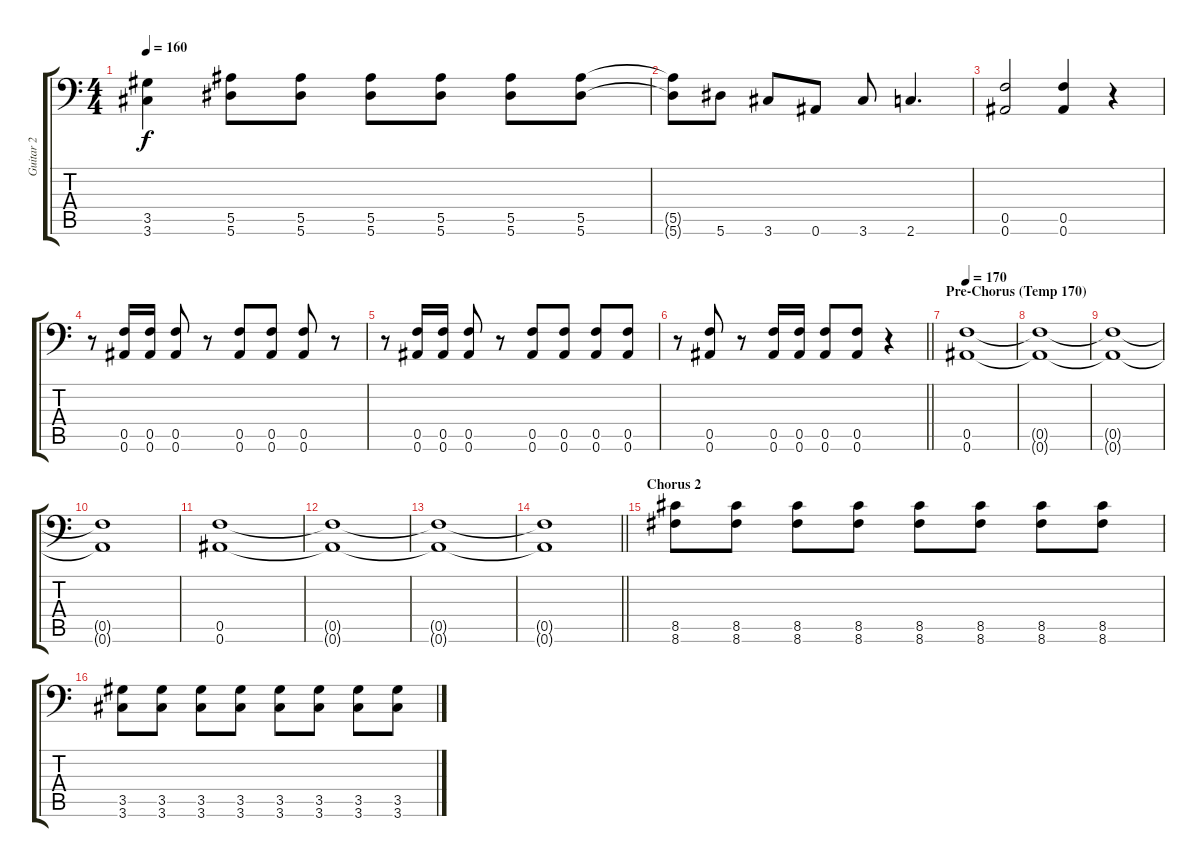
\track ("Guitar 2" "Guitar 2") {instrument distortionguitar}
\staff {score tabs}
\tuning (C4 G3 Eb3 Bb2 F2 Bb1) {hide}
\ts (4 4)
\tempo 160
\clef f4
\ks c
(3.5{t} 3.6{t}).4{dy f} (5.5 5.6).8 (5.5 5.6).8 (5.5 5.6).8 (5.5 5.6).8 (5.5 5.6).8 (5.5 5.6).8 |
(5.5{t} 5.6{t}).8 5.6.8 3.6.8 0.6.8 3.6.8 2.6.4{d} |
(0.5 0.6).2 (0.5 0.6).4 r.4 |
r.8 (0.5 0.6).16 (0.5 0.6).16 (0.5 0.6).8 r.8 (0.5 0.6).8 (0.5 0.6).8 (0.5 0.6).8 r.8 |
r.8 (0.5 0.6).16 (0.5 0.6).16 (0.5 0.6).8 r.8 (0.5 0.6).8 (0.5 0.6).8 (0.5 0.6).8 (0.5 0.6).8 |
\barLineRight lightlight
r.8 (0.5 0.6).8 r.8 (0.5 0.6).16 (0.5 0.6).16 (0.5 0.6).8 (0.5 0.6).8 r.4 |
\section ("" "Pre-Chorus (Temp 170)")
\tempo 170
(0.5 0.6).1 |
(0.5{t} 0.6{t}).1 |
(0.5{t} 0.6{t}).1 |
(0.5{t} 0.6{t}).1 |
(0.5 0.6).1 |
(0.5{t} 0.6{t}).1 |
(0.5{t} 0.6{t}).1 |
\barLineRight lightlight
(0.5{t} 0.6{t}).1 |
\section ("" "Chorus 2")
(8.5 8.6).8 (8.5 8.6).8 (8.5 8.6).8 (8.5 8.6).8 (8.5 8.6).8 (8.5 8.6).8 (8.5 8.6).8 (8.5 8.6).8 |
(3.5 3.6).8 (3.5 3.6).8 (3.5 3.6).8 (3.5 3.6).8 (3.5 3.6).8 (3.5 3.6).8 (3.5 3.6).8 (3.5 3.6).8
